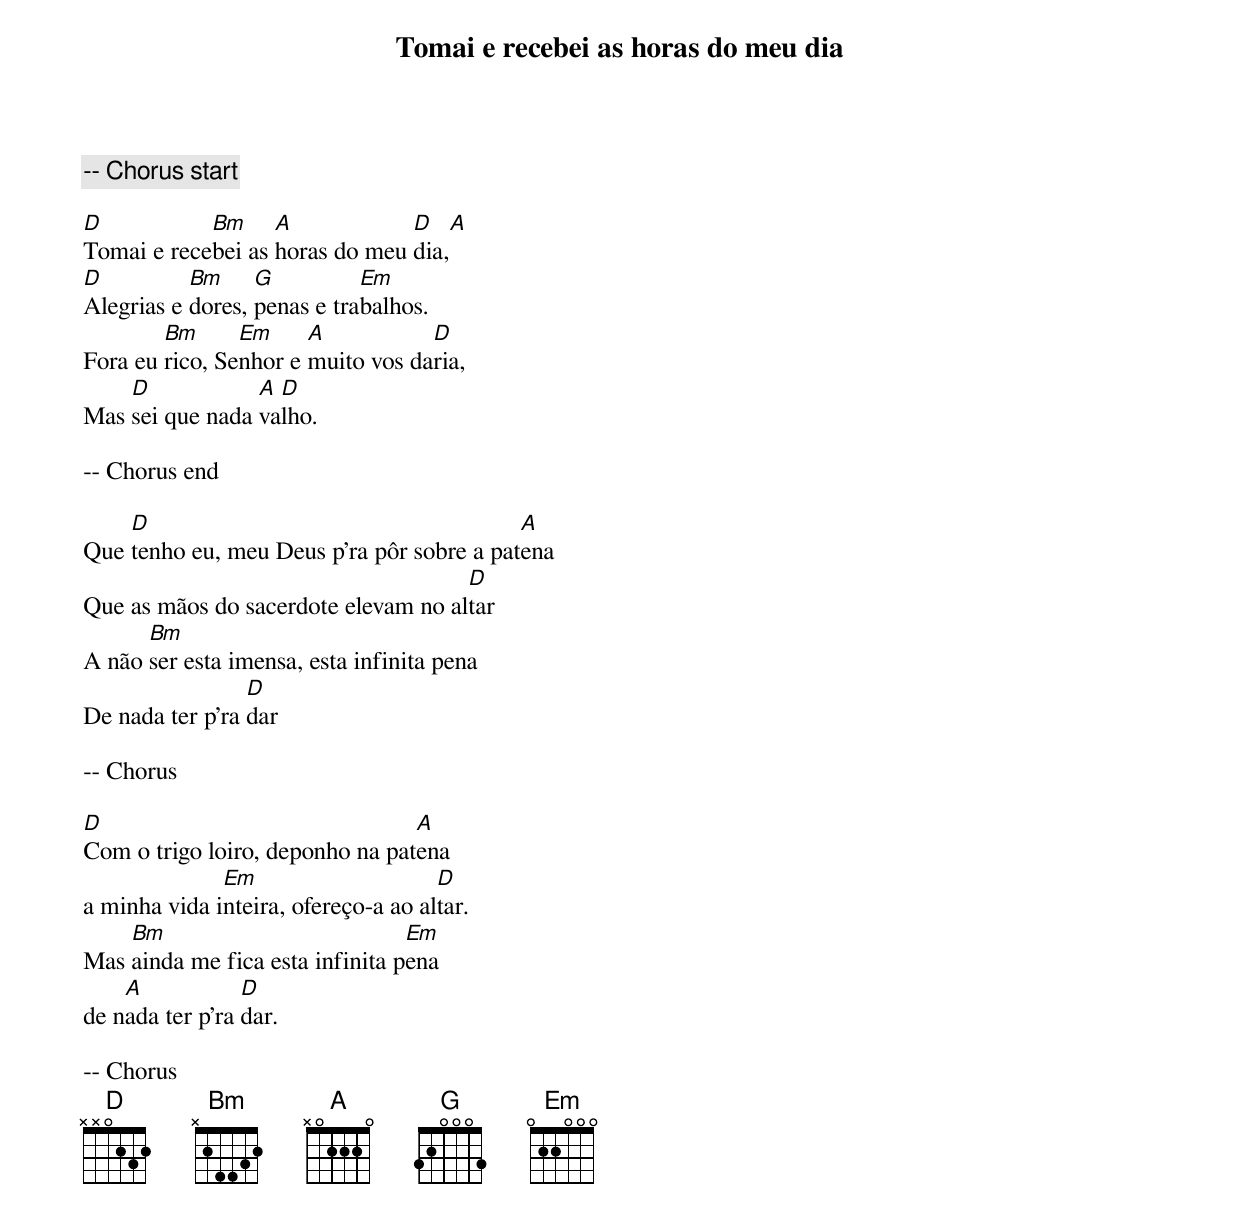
Tomai e recebei as horas do meu dia

-- Chorus start

D           Bm     A            D    A
Tomai e recebei as horas do meu dia,
D          Bm     G          Em
Alegrias e dores, penas e trabalhos.
        Bm      Em     A           D
Fora eu rico, Senhor e muito vos daria,
    D            A D
Mas sei que nada valho.

-- Chorus end

    D                                      A
Que tenho eu, meu Deus p'ra pôr sobre a patena
                                     D
Que as mãos do sacerdote elevam no altar
      Bm
A não ser esta imensa, esta infinita pena
                 D
De nada ter p'ra dar

-- Chorus

D                                A
Com o trigo loiro, deponho na patena
              Em                     D
a minha vida inteira, ofereço-a ao altar.
    Bm                           Em
Mas ainda me fica esta infinita pena
    A            D
de nada ter p'ra dar.

-- Chorus
